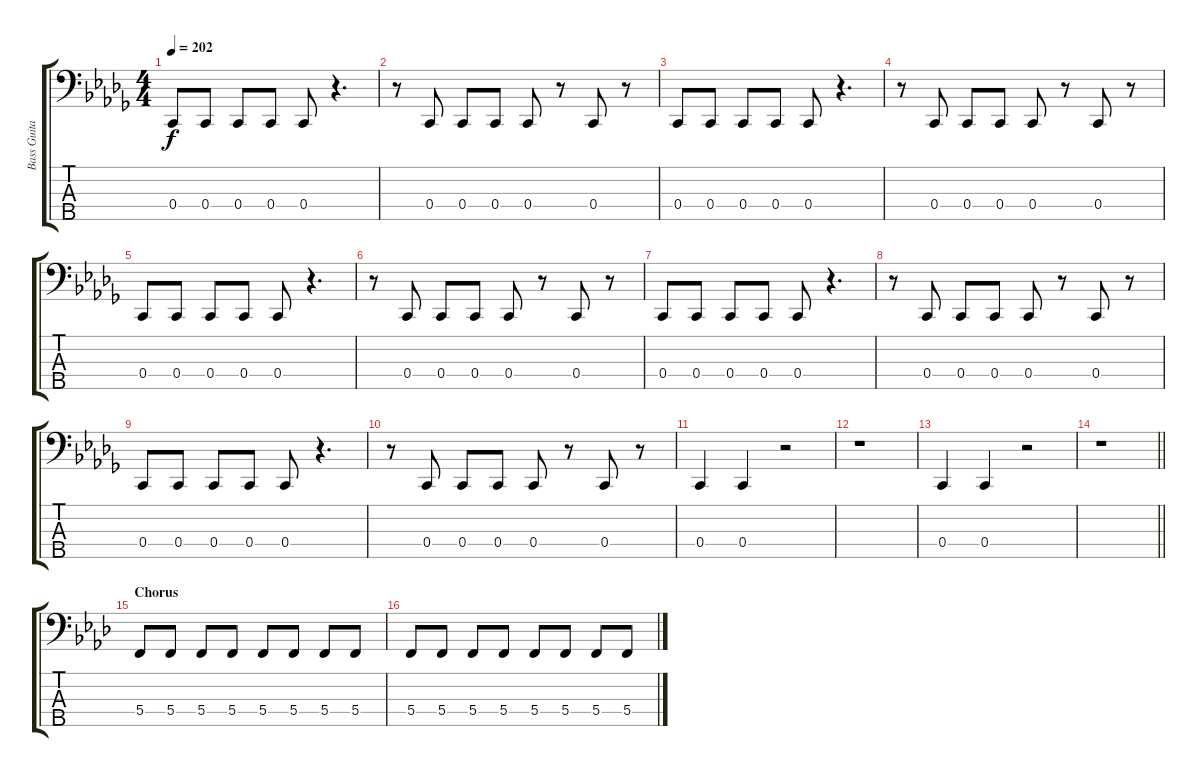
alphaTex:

\track ("Bass Guitar" "Bass Guita") {instrument electricbasspick}
\staff {score tabs}
\tuning (F2 C2 G1 C1 A0) {hide}
\ts (4 4)
\tempo 202
\clef f4
\ks db
0.4.8{dy f} 0.4.8 0.4.8 0.4.8 0.4.8 r.4{d} |
r.8 0.4.8 0.4.8 0.4.8 0.4.8 r.8 0.4.8 r.8 |
0.4.8 0.4.8 0.4.8 0.4.8 0.4.8 r.4{d} |
r.8 0.4.8 0.4.8 0.4.8 0.4.8 r.8 0.4.8 r.8 |
0.4.8 0.4.8 0.4.8 0.4.8 0.4.8 r.4{d} |
r.8 0.4.8 0.4.8 0.4.8 0.4.8 r.8 0.4.8 r.8 |
0.4.8 0.4.8 0.4.8 0.4.8 0.4.8 r.4{d} |
r.8 0.4.8 0.4.8 0.4.8 0.4.8 r.8 0.4.8 r.8 |
0.4.8 0.4.8 0.4.8 0.4.8 0.4.8 r.4{d} |
r.8 0.4.8 0.4.8 0.4.8 0.4.8 r.8 0.4.8 r.8 |
0.4.4 0.4.4 r.2 |
r.1 |
0.4.4 0.4.4 r.2 |
\barLineRight lightlight
r.1 |
\section ("" "Chorus")
\ks ab
5.4.8 5.4.8 5.4.8 5.4.8 5.4.8 5.4.8 5.4.8 5.4.8 |
5.4.8 5.4.8 5.4.8 5.4.8 5.4.8 5.4.8 5.4.8 5.4.8
